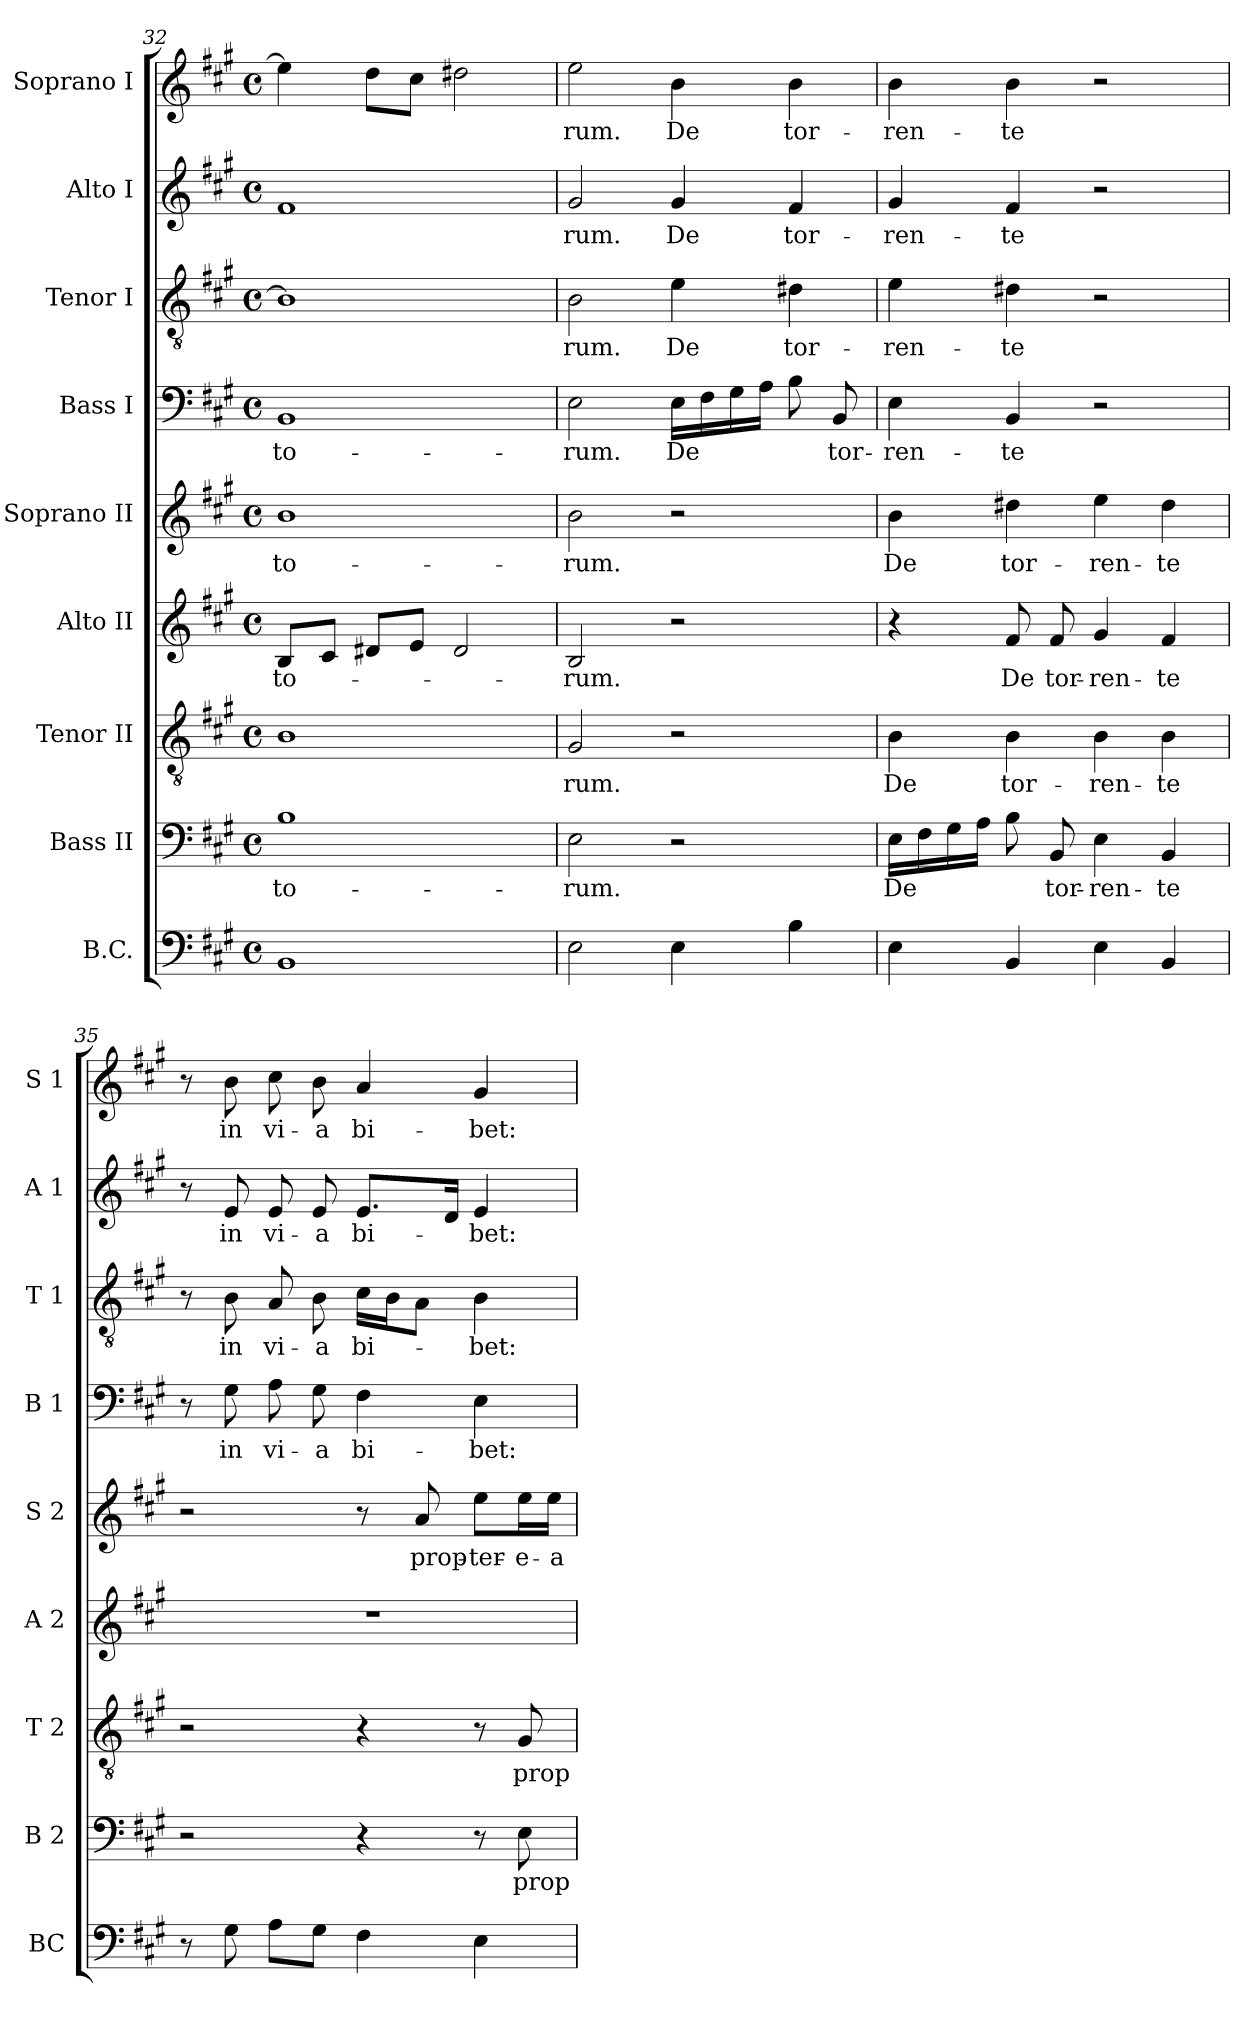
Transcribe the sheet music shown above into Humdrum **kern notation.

**kern	**kern	**text	**kern	**text	**kern	**text	**kern	**text	**kern	**text	**kern	**text	**kern	**text	**kern	**text
*part9	*part8	*part8	*part7	*part7	*part6	*part6	*part5	*part5	*part4	*part4	*part3	*part3	*part2	*part2	*part1	*part1
*staff9	*staff8	*staff8	*staff7	*staff7	*staff6	*staff6	*staff5	*staff5	*staff4	*staff4	*staff3	*staff3	*staff2	*staff2	*staff1	*staff1
*I"B.C.	*I"Bass II	*	*I"Tenor II	*	*I"Alto II	*	*I"Soprano II	*	*I"Bass I	*	*I"Tenor I	*	*I"Alto I	*	*I"Soprano I	*
*I'BC	*I'B 2	*	*I'T 2	*	*I'A 2	*	*I'S 2	*	*I'B 1	*	*I'T 1	*	*I'A 1	*	*I'S 1	*
*clefF4	*clefF4	*	*clefGv2	*	*clefG2	*	*clefG2	*	*clefF4	*	*clefGv2	*	*clefG2	*	*clefG2	*
*k[f#c#g#]	*k[f#c#g#]	*	*k[f#c#g#]	*	*k[f#c#g#]	*	*k[f#c#g#]	*	*k[f#c#g#]	*	*k[f#c#g#]	*	*k[f#c#g#]	*	*k[f#c#g#]	*
*A:	*A:	*	*A:	*	*A:	*	*A:	*	*A:	*	*A:	*	*A:	*	*A:	*
*M4/4	*M4/4	*	*M4/4	*	*M4/4	*	*M4/4	*	*M4/4	*	*M4/4	*	*M4/4	*	*M4/4	*
*met(c)	*met(c)	*	*met(c)	*	*met(c)	*	*met(c)	*	*met(c)	*	*met(c)	*	*met(c)	*	*met(c)	*
=32	=32	=32	=32	=32	=32	=32	=32	=32	=32	=32	=32	=32	=32	=32	=32	=32
*^	*	*	*	*	*	*	*	*	*	*	*	*	*	*	*	*
!	!	!	!LO:LY:b	!	!	!	!LO:LY:b	!	!LO:LY:b	!	!LO:LY:b	!	!	!	!	!	!
1BB	4ryy	1B	-to-	1B	.	8B/L	-to-	1b	-to-	1BB	-to-	1B]	.	1f#	.	4ee\]	.
.	.	.	.	.	.	8c#/J	.	.	.	.	.	.	.	.	.	.	.
.	4ryy	.	.	.	.	8d#X/L	.	.	.	.	.	.	.	.	.	8dd\L	.
.	.	.	.	.	.	8e/J	.	.	.	.	.	.	.	.	.	8cc#\J	.
.	2ryy	.	.	.	.	2d#/	.	.	.	.	.	.	.	.	.	2dd#X\	.
=33	=33	=33	=33	=33	=33	=33	=33	=33	=33	=33	=33	=33	=33	=33	=33	=33	=33
!	!	!	!LO:LY:b	!	!LO:LY:b	!	!LO:LY:b	!	!LO:LY:b	!	!LO:LY:b	!	!LO:LY:b	!	!LO:LY:b	!	!LO:LY:b
*v	*v	*	*	*	*	*	*	*	*	*	*	*	*	*	*	*	*
2E\	2E\	-rum.	2G#/	-rum.	2B/	-rum.	2b\	-rum.	2E\	-rum.	2B\	-rum.	2g#/	-rum.	2ee\	-rum.
!	!	!	!	!	!	!	!	!	!	!LO:LY:b	!	!LO:LY:b	!	!LO:LY:b	!	!LO:LY:b
4E\	2r	.	2r	.	2r	.	2r	.	16E\LL	De	4e\	De	4g#/	De	4b\	De
.	.	.	.	.	.	.	.	.	16F#\	.	.	.	.	.	.	.
.	.	.	.	.	.	.	.	.	16G#\	.	.	.	.	.	.	.
.	.	.	.	.	.	.	.	.	16A\JJ	.	.	.	.	.	.	.
!	!	!	!	!	!	!	!	!	!	!	!	!LO:LY:b	!	!LO:LY:b	!	!LO:LY:b
4B\	.	.	.	.	.	.	.	.	8B\	.	4d#X\	tor-	4f#/	tor-	4b\	tor-
!	!	!	!	!	!	!	!	!	!	!LO:LY:b	!	!	!	!	!	!
.	.	.	.	.	.	.	.	.	8BB/	tor-	.	.	.	.	.	.
!!LO:PB:g=z
=34	=34	=34	=34	=34	=34	=34	=34	=34	=34	=34	=34	=34	=34	=34	=34	=34
!	!	!LO:LY:b	!	!LO:LY:b	!	!	!	!LO:LY:b	!	!LO:LY:b	!	!LO:LY:b	!	!LO:LY:b	!	!LO:LY:b
4E\	16E\LL	De	4B\	De	4r	.	4b\	De	4E\	-ren-	4e\	-ren-	4g#/	-ren-	4b\	-ren-
.	16F#\	.	.	.	.	.	.	.	.	.	.	.	.	.	.	.
.	16G#\	.	.	.	.	.	.	.	.	.	.	.	.	.	.	.
.	16A\JJ	.	.	.	.	.	.	.	.	.	.	.	.	.	.	.
!	!	!	!	!LO:LY:b	!	!LO:LY:b	!	!LO:LY:b	!	!LO:LY:b	!	!LO:LY:b	!	!LO:LY:b	!	!LO:LY:b
4BB/	8B\	.	4B\	tor-	8f#/	De	4dd#X\	tor-	4BB/	-te	4d#X\	-te	4f#/	-te	4b\	-te
!	!	!LO:LY:b	!	!	!	!LO:LY:b	!	!	!	!	!	!	!	!	!	!
.	8BB/	tor-	.	.	8f#/	tor-	.	.	.	.	.	.	.	.	.	.
!	!	!LO:LY:b	!	!LO:LY:b	!	!LO:LY:b	!	!LO:LY:b	!	!	!	!	!	!	!	!
4E\	4E\	-ren-	4B\	-ren-	4g#/	-ren-	4ee\	-ren-	2r	.	2r	.	2r	.	2r	.
!	!	!LO:LY:b	!	!LO:LY:b	!	!LO:LY:b	!	!LO:LY:b	!	!	!	!	!	!	!	!
4BB/	4BB/	-te	4B\	-te	4f#/	-te	4dd#\	-te	.	.	.	.	.	.	.	.
=35	=35	=35	=35	=35	=35	=35	=35	=35	=35	=35	=35	=35	=35	=35	=35	=35
*^	*	*	*	*	*	*	*	*	*	*	*	*	*	*	*	*
8r	2ryy	2r	.	2r	.	1r	.	2r	.	8r	.	8r	.	8r	.	8r	.
!	!	!	!	!	!	!	!	!	!	!	!LO:LY:b	!	!LO:LY:b	!	!LO:LY:b	!	!LO:LY:b
8G#\	.	.	.	.	.	.	.	.	.	8G#\	in	8B\	in	8e/	in	8b\	in
!	!	!	!	!	!	!	!	!	!	!	!LO:LY:b	!	!LO:LY:b	!	!LO:LY:b	!	!LO:LY:b
8A\L	.	.	.	.	.	.	.	.	.	8A\	vi-	8A/	vi-	8e/	vi-	8cc#\	vi-
!	!	!	!	!	!	!	!	!	!	!	!LO:LY:b	!	!LO:LY:b	!	!LO:LY:b	!	!LO:LY:b
8G#\J	.	.	.	.	.	.	.	.	.	8G#\	-a	8B\	-a	8e/	-a	8b\	-a
!	!	!	!	!	!	!	!	!	!	!	!LO:LY:b	!	!LO:LY:b	!	!LO:LY:b	!	!LO:LY:b
4F#\	8ryy	4r	.	4r	.	.	.	8r	.	4F#\	bi-	16c#\LL	bi-	8.e/L	bi-	4a/	bi-
.	.	.	.	.	.	.	.	.	.	.	.	16B\J	.	.	.	.	.
!	!	!	!	!	!	!	!	!	!LO:LY:b	!	!	!	!	!	!	!	!
.	8ryy	.	.	.	.	.	.	8a/	prop-	.	.	8A\J	.	.	.	.	.
.	.	.	.	.	.	.	.	.	.	.	.	.	.	16d/Jk	.	.	.
!	!	!	!	!	!	!	!	!	!LO:LY:b	!	!LO:LY:b	!	!LO:LY:b	!	!LO:LY:b	!	!LO:LY:b
4E\	4ryy	8r	.	8r	.	.	.	8ee\L	-ter-	4E\	-bet:	4B\	-bet:	4e/	-bet:	4g#/	-bet:
!	!	!	!LO:LY:b	!	!LO:LY:b	!	!	!	!LO:LY:b	!	!	!	!	!	!	!	!
.	.	8E\	prop-	8G#/	prop-	.	.	16ee\L	-e-	.	.	.	.	.	.	.	.
!	!	!	!	!	!	!	!	!	!LO:LY:b	!	!	!	!	!	!	!	!
.	.	.	.	.	.	.	.	16ee\JJ	-a	.	.	.	.	.	.	.	.
*v	*v	*	*	*	*	*	*	*	*	*	*	*	*	*	*	*	*
=	=	=	=	=	=	=	=	=	=	=	=	=	=	=	=	=
*-	*-	*-	*-	*-	*-	*-	*-	*-	*-	*-	*-	*-	*-	*-	*-	*-
